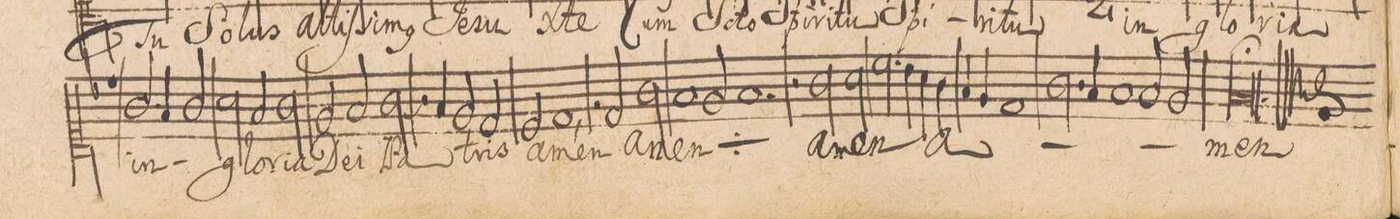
**kern	**text
*I"[CANTVS.]	*
*clefC1	*
*k[b-]	*
*met(C|)	*
*M3/2	*
1.r	.
=120-	=120-
2.g/	in
4f/	.
2g/	.
=121-	=121-
2a\	glo-
2f/	-ri-
2g\	-a
=122-	=122-
2e/	De-
2f/	-i
[<2g\	Pa-
=123-	=123-
4g\]	.
4f/	.
2e/	-tris
2d/	.
=124-	=124-
2c/	a-
1d/,	-men
=125-	=125-
2r	.
2d/	a-
2g\	.
=126-	=126-
1f/	-men
*	*ij
2e/	a-
=127-	=127-
1.f/	-men
=128-	=128-
2r	.
*	*Xij
2g\	a-
2a\	men
=129-	=129-
2.cc\	a-
4b-\	.
4a\	.
4g\	.
=130-	=130-
4f/	.
4e/	.
1d/	.
=131-	=131-
2.g\	.
4f/	.
1f/	.
=132-	=132-
2f/	.
2e/	.
=133-	=133-
00f/;	-men
==	==
*-	*-
